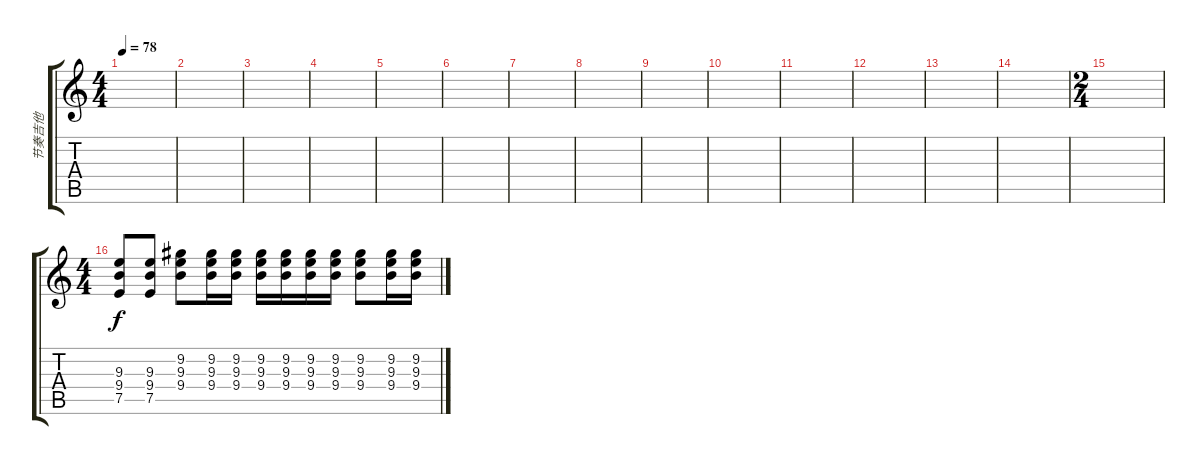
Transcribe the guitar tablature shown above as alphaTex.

\track ("节奏吉他" "节奏吉他") {instrument acousticguitarsteel}
\staff {score tabs}
\tuning (E4 B3 G3 D3 A2 E2) {hide}
\ts (4 4)
\tempo 78
\clef g2
\ks c
|
|
|
|
|
|
|
|
|
|
|
|
|
|
\ts (2 4)
|
\ts (4 4)
(9.3 9.4 7.5).8 (9.3 9.4 7.5).8 (9.2 9.3 9.4).8 (9.2 9.3 9.4).16 (9.2 9.3 9.4).16 (9.2 9.3 9.4).16 (9.2 9.3 9.4).16 (9.2 9.3 9.4).16 (9.2 9.3 9.4).16 (9.2 9.3 9.4).8 (9.2 9.3 9.4).16 (9.2 9.3 9.4).16
